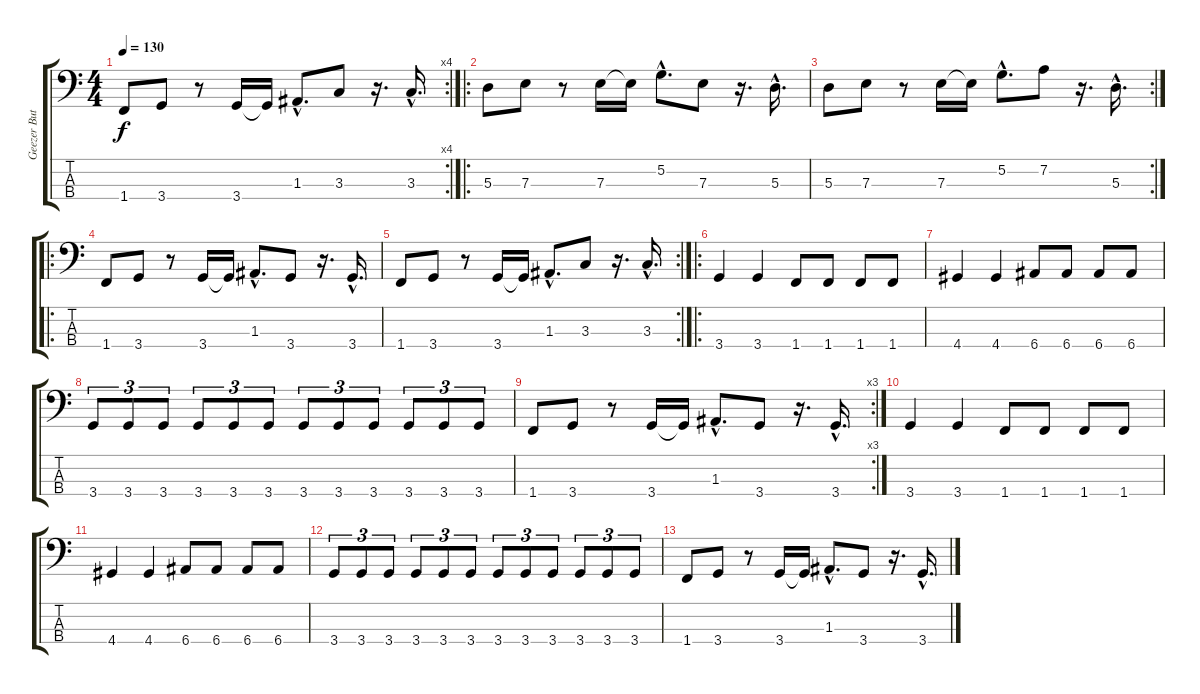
\track ("Geezer Butler" "Geezer But") {instrument electricbassfinger}
\staff {score tabs}
\tuning (G2 D2 A1 E1) {hide}
\rc 4
\ts (4 4)
\tempo 130
\clef f4
\ks c
1.4.8{dy f} 3.4.8 r.8 3.4.16 3.4{t}.16 1.3{hac}.8{d} 3.3.8 r.16{d} 3.3{hac}.16{d} |
\ro
5.3.8 7.3.8 r.8 7.3.16 7.3{t}.16 5.2{hac}.8{d} 7.3.8 r.16{d} 5.3{hac}.16{d} |
\rc 2
5.3.8 7.3.8 r.8 7.3.16 7.3{t}.16 5.2{hac}.8{d} 7.2.8 r.16{d} 5.3{hac}.16{d} |
\ro
1.4.8 3.4.8 r.8 3.4.16 3.4{t}.16 1.3{hac}.8{d} 3.4.8 r.16{d} 3.4{hac}.16{d} |
\rc 2
1.4.8 3.4.8 r.8 3.4.16 3.4{t}.16 1.3{hac}.8{d} 3.3.8 r.16{d} 3.3{hac}.16{d} |
\ro
3.4.4 3.4.4 1.4.8 1.4.8 1.4.8 1.4.8 |
4.4.4 4.4.4 6.4.8 6.4.8 6.4.8 6.4.8 |
3.4.8{tu (3 2)} 3.4.8{tu (3 2)} 3.4.8{tu (3 2)} 3.4.8{tu (3 2)} 3.4.8{tu (3 2)} 3.4.8{tu (3 2)} 3.4.8{tu (3 2)} 3.4.8{tu (3 2)} 3.4.8{tu (3 2)} 3.4.8{tu (3 2)} 3.4.8{tu (3 2)} 3.4.8{tu (3 2)} |
\rc 3
1.4.8 3.4.8 r.8 3.4.16 3.4{t}.16 1.3{hac}.8{d} 3.4.8 r.16{d} 3.4{hac}.16{d} |
3.4.4{volume 0} 3.4.4 1.4.8 1.4.8 1.4.8 1.4.8 |
4.4.4 4.4.4 6.4.8 6.4.8 6.4.8 6.4.8 |
3.4.8{tu (3 2)} 3.4.8{tu (3 2)} 3.4.8{tu (3 2)} 3.4.8{tu (3 2)} 3.4.8{tu (3 2)} 3.4.8{tu (3 2)} 3.4.8{tu (3 2)} 3.4.8{tu (3 2)} 3.4.8{tu (3 2)} 3.4.8{tu (3 2)} 3.4.8{tu (3 2)} 3.4.8{tu (3 2)} |
1.4.8 3.4.8 r.8 3.4.16 3.4{t}.16 1.3{hac}.8{d} 3.4.8 r.16{d} 3.4{hac}.16{d}
